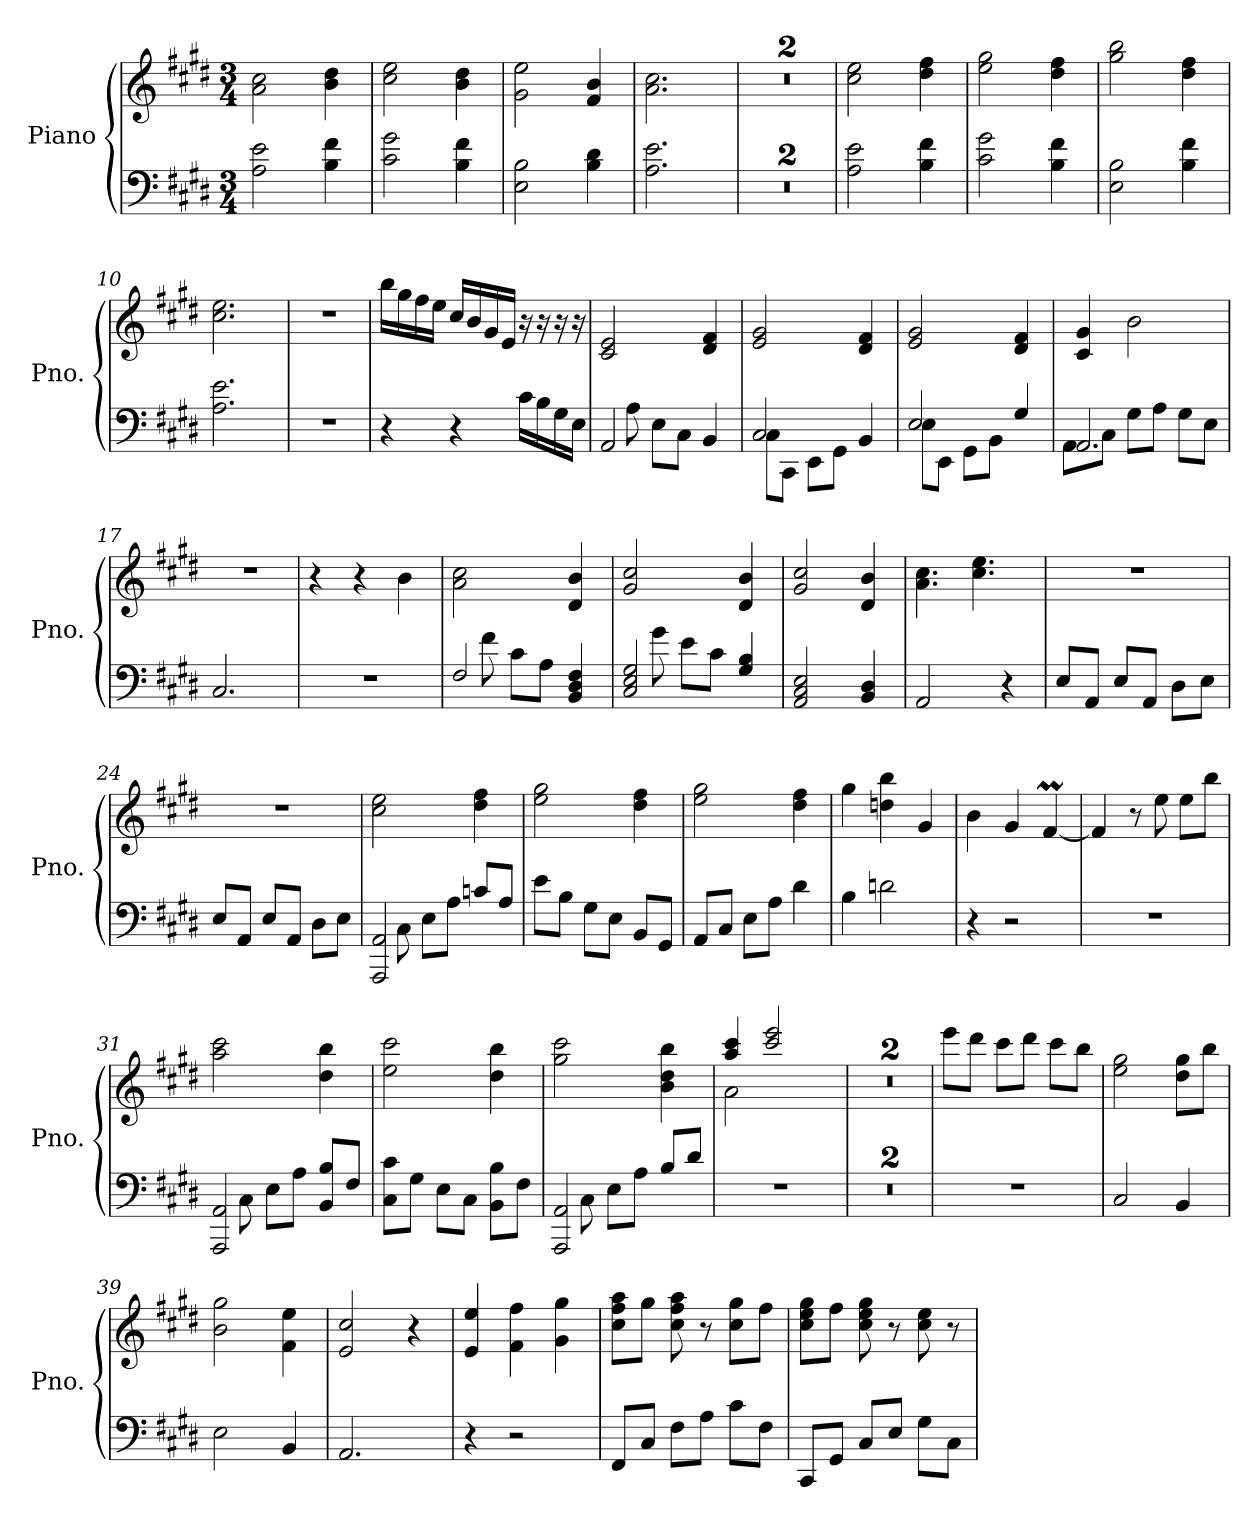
**kern	**kern
*part1	*part1
*staff2	*staff1
*I"Piano	*
*I'Pno.	*
*clefF4	*clefG2
*k[f#c#g#d#]	*k[f#c#g#d#]
*M3/4	*M3/4
=1	=1
2A\ 2e\	2a\ 2cc#\
4B\ 4f#\	4b\ 4dd#\
=2	=2
2c#\ 2g#\	2cc#\ 2ee\
4B\ 4f#\	4b\ 4dd#\
=3	=3
2E\ 2B\	2g#\ 2ee\
4B\ 4d#\	4f#/ 4b/
=4	=4
2.A\ 2.e\	2.a\ 2.cc#\
=5	=5
2.r	2.r
=6	=6
2.r	2.r
=7	=7
2A\ 2e\	2cc#\ 2ee\
4B\ 4f#\	4dd#\ 4ff#\
=8	=8
2c#\ 2g#\	2ee\ 2gg#\
4B\ 4f#\	4dd#\ 4ff#\
=9	=9
2E\ 2B\	2gg#\ 2bb\
4B\ 4f#\	4dd#\ 4ff#\
=10	=10
2.A\ 2.e\	2.cc#\ 2.ee\
=11	=11
2.r	2.r
!!LO:LB:g=z
=12	=12
4r	16bb\LL
.	16gg#\
.	16ff#\
.	16ee\JJ
4r	16cc#/LL
.	16b/
.	16g#/
.	16e/JJ
16c#\LL	16r
16B\	16r
16G#\	16r
16E\JJ	16r
=13	=13
*^	*
2AA/	8ryy	2c#/ 2e/
.	8A\	.
.	8E\L	.
.	8C#\J	.
4BB/	4ryy	4d#/ 4f#/
=14	=14	=14
2C#/	8C#\L	2e/ 2g#/
.	8CC#\J	.
.	8EE\L	.
.	8GG#\J	.
4BB/	4ryy	4d#/ 4f#/
=15	=15	=15
2E/	8E\L	2e/ 2g#/
.	8EE\J	.
.	8GG#\L	.
.	8BB\J	.
4G#/	4ryy	4d#/ 4f#/
=16	=16	=16
2.AA/	8AA\L	4c#/ 4g#/
.	8C#\J	.
.	8G#\L	2b\
.	8A\J	.
.	8G#\L	.
.	8E\J	.
*v	*v	*
=17	=17
2.C#/	2.r
!!LO:LB:g=z
=18	=18
2.r	4r
.	4r
.	4b\
=19	=19
*^	*
2F#/	8ryy	2a\ 2cc#\
.	8f#\	.
.	8c#\L	.
.	8A\J	.
4BB/ 4D#/ 4F#/	4ryy	4d#/ 4b/
=20	=20	=20
2C#/ 2E/ 2G#/	8ryy	2g#/ 2cc#/
.	8g#\	.
.	8e\L	.
.	8c#\J	.
4G#/ 4B/	4ryy	4d#/ 4b/
*v	*v	*
=21	=21
2AA/ 2C#/ 2E/	2g#/ 2cc#/
4BB/ 4D#/	4d#/ 4b/
=22	=22
2AA/	4.a\ 4.cc#\
.	4.cc#\ 4.ee\
4r	.
=23	=23
8E/L	2.r
8AA/J	.
8E/L	.
8AA/J	.
8D#\L	.
8E\J	.
=24	=24
8E/L	2.r
8AA/J	.
8E/L	.
8AA/J	.
8D#\L	.
8E\J	.
!!LO:LB:g=z
=25	=25
*^	*
2AAA/ 2AA/	8ryy	2cc#\ 2ee\
.	8C#\	.
.	8E\L	.
.	8A\J	.
8cn/L	4ryy	4dd#\ 4ff#\
8A/J	.	.
*v	*v	*
=26	=26
8e\L	2ee\ 2gg#\
8B\J	.
8G#\L	.
8E\J	.
8BB/L	4dd#\ 4ff#\
8GG#/J	.
=27	=27
8AA/L	2ee\ 2gg#\
8C#/J	.
8E\L	.
8A\J	.
4d#\	4dd#\ 4ff#\
=28	=28
4B\	4gg#\
2dn\	4ddn\ 4bb\
.	4g#/
=29	=29
4r	4b\
2r	4g#/
.	[4f#M/
=30	=30
2.r	4f#/]
.	8r
.	8ee\
.	8ee\L
.	8bb\J
=31	=31
*^	*
2AAA/ 2AA/	8ryy	2aa\ 2ccc#\
.	8C#\	.
.	8E\L	.
.	8A\J	.
8BB/ 8B/L	4ryy	4dd#\ 4bb\
8F#/J	.	.
*v	*v	*
!!LO:LB:g=z
=32	=32
8C#\ 8c#\L	2ee\ 2ccc#\
8G#\J	.
8E\L	.
8C#\J	.
8BB\ 8B\L	4dd#\ 4bb\
8F#\J	.
=33	=33
*^	*
2AAA/ 2AA/	8ryy	2gg#\ 2ccc#\
.	8C#\	.
.	8E\L	.
.	8A\J	.
8B/L	4ryy	4b\ 4dd#\ 4bb\
8d#/J	.	.
*v	*v	*
=34	=34
*	*^
2.r	4aa/ 4ccc#/	2a\
.	2ccc#/ 2eee/	.
.	.	4ryy
*	*v	*v
=35	=35
2.r	2.r
=36	=36
2.r	2.r
=37	=37
2.r	8eee\L
.	8ddd#\J
.	8ccc#\L
.	8ddd#\J
.	8ccc#\L
.	8bb\J
=38	=38
2C#/	2ee\ 2gg#\
4BB/	8dd#\ 8gg#\L
.	8bb\J
=39	=39
2E\	2b\ 2gg#\
4BB/	4f#\ 4ee\
=40	=40
2.AA/	2e/ 2cc#/
.	4r
!!LO:LB:g=z
=41	=41
4r	4e/ 4ee/
2r	4f#\ 4ff#\
.	4g#\ 4gg#\
=42	=42
8FF#/L	8cc#\ 8ff#\ 8aa\L
8C#/J	8gg#\J
8F#\L	8cc#\ 8ff#\ 8aa\
8A\J	8r
8c#\L	8cc#\ 8gg#\L
8F#\J	8ff#\J
=43	=43
8CC#/L	8cc#\ 8ee\ 8gg#\L
8GG#/J	8ff#\J
8C#/L	8cc#\ 8ee\ 8gg#\
8E/J	8r
8G#\L	8cc#\ 8ee\
8C#\J	8r
=	=
*-	*-
